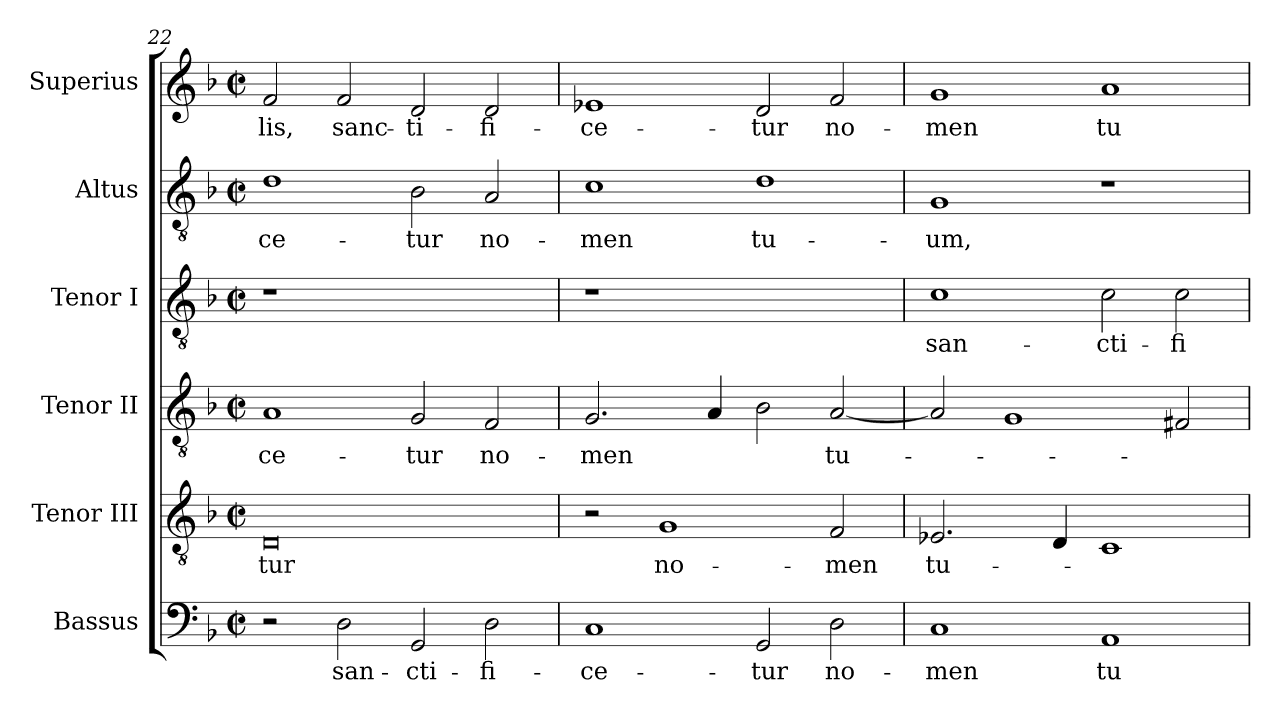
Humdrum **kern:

**kern	**text	**kern	**text	**kern	**text	**kern	**text	**kern	**text	**kern	**text
*part6	*part6	*part5	*part5	*part4	*part4	*part3	*part3	*part2	*part2	*part1	*part1
*staff6	*staff6	*staff5	*staff5	*staff4	*staff4	*staff3	*staff3	*staff2	*staff2	*staff1	*staff1
*I"Bassus	*	*I"Tenor III	*	*I"Tenor II	*	*I"Tenor I	*	*I"Altus	*	*I"Superius	*
*I'B.	*	*I'T.	*	*I'T.	*	*I'T.	*	*	*	*I'S.	*
*clefF4	*	*clefGv2	*	*clefGv2	*	*clefGv2	*	*clefGv2	*	*clefG2	*
*	*	*ITrd7c12	*	*ITrd7c12	*	*ITrd7c12	*	*ITrd7c12	*	*	*
*k[b-]	*	*k[b-]	*	*k[b-]	*	*k[b-]	*	*k[b-]	*	*k[b-]	*
*F:	*	*F:	*	*F:	*	*F:	*	*F:	*	*F:	*
*M2/2	*	*M2/2	*	*M2/2	*	*M2/2	*	*M2/2	*	*M2/2	*
*met(c|)	*	*met(c|)	*	*met(c|)	*	*met(c|)	*	*met(c|)	*	*met(c|)	*
=22	=22	=22	=22	=22	=22	=22	=22	=22	=22	=22	=22
!	!	!	!LO:LY:b:color=#000000	!	!	!	!	!	!	!	!
!	!	!	!	!	!LO:LY:b:color=#000000	!LO:N:vis=1	!	!	!	!	!
!	!	!	!	!	!	!	!	!	!LO:LY:b:color=#000000	!	!
!	!	!	!	!	!	!	!	!	!	!	!LO:LY:b:color=#000000
2r	.	0DDi	-tur	1AAi	-ce-	1r	.	1Di	-ce-	2fi/	-lis,
!	!LO:LY:b:color=#000000	!	!	!	!	!	!	!	!	!	!
!	!	!	!	!	!	!	!	!	!	!	!LO:LY:b:color=#000000
2Di\	san-	.	.	.	.	.	.	.	.	2fi/	sanc-
!	!LO:LY:b:color=#000000	!	!	!	!	!	!	!	!	!	!
!	!	!	!	!	!LO:LY:b:color=#000000	!	!	!	!	!	!
!	!	!	!	!	!	!	!	!	!LO:LY:b:color=#000000	!	!
!	!	!	!	!	!	!	!	!	!	!	!LO:LY:b:color=#000000
2GGi/	-cti-	.	.	2GGi/	-tur	1ryy	.	2BB-i\	-tur	2di/	-ti-
!	!LO:LY:b:color=#000000	!	!	!	!	!	!	!	!	!	!
!	!	!	!	!	!LO:LY:b:color=#000000	!	!	!	!	!	!
!	!	!	!	!	!	!	!	!	!LO:LY:b:color=#000000	!	!
!	!	!	!	!	!	!	!	!	!	!	!LO:LY:b:color=#000000
2Di\	-fi-	.	.	2FFi/	no-	.	.	2AAi/	no-	2di/	-fi-
=23	=23	=23	=23	=23	=23	=23	=23	=23	=23	=23	=23
!	!LO:LY:b:color=#000000	!	!	!	!	!	!	!	!	!	!
!	!	!	!	!	!LO:LY:b:color=#000000	!LO:N:vis=1	!	!	!	!	!
!	!	!	!	!	!	!	!	!	!LO:LY:b:color=#000000	!	!
!	!	!	!	!	!	!	!	!	!	!	!LO:LY:b:color=#000000
1Ci	-ce-	2r	.	2.GGi/	-men	1r	.	1Ci	-men	1e-Xi	-ce-
!	!	!	!LO:LY:b:color=#000000	!	!	!	!	!	!	!	!
.	.	1GGi	no-	.	.	.	.	.	.	.	.
.	.	.	.	4AAi/	.	.	.	.	.	.	.
!	!LO:LY:b:color=#000000	!	!	!	!	!	!	!	!	!	!
!	!	!	!	!	!	!	!	!	!LO:LY:b:color=#000000	!	!
!	!	!	!	!	!	!	!	!	!	!	!LO:LY:b:color=#000000
2GGi/	-tur	.	.	2BB-i\	.	1ryy	.	1Di	tu-	2di/	-tur
!	!LO:LY:b:color=#000000	!	!	!	!	!	!	!	!	!	!
!	!	!	!LO:LY:b:color=#000000	!	!	!	!	!	!	!	!
!	!	!	!	!	!LO:LY:b:color=#000000	!	!	!	!	!	!
!	!	!	!	!	!	!	!	!	!	!	!LO:LY:b:color=#000000
2Di\	no-	2FFi/	-men	[<2AAi/	tu-	.	.	.	.	2fi/	no-
=24	=24	=24	=24	=24	=24	=24	=24	=24	=24	=24	=24
!	!LO:LY:b:color=#000000	!	!	!	!	!	!	!	!	!	!
!	!	!	!LO:LY:b:color=#000000	!	!	!	!	!	!	!	!
!	!	!	!	!	!	!	!LO:LY:b:color=#000000	!	!	!	!
!	!	!	!	!	!	!	!	!	!LO:LY:b:color=#000000	!	!
!	!	!	!	!	!	!	!	!	!	!	!LO:LY:b:color=#000000
1Ci	-men	2.EE-Xi/	tu-	2AAi/]	.	1Ci	san-	1GGi	-um,	1gi	-men
.	.	.	.	1GGi	.	.	.	.	.	.	.
.	.	4DDi/	.	.	.	.	.	.	.	.	.
!	!LO:LY:b:color=#000000	!	!	!	!	!	!	!	!	!	!
!	!	!	!	!	!	!	!LO:LY:b:color=#000000	!	!	!	!
!	!	!	!	!	!	!	!	!	!	!	!LO:LY:b:color=#000000
1AAi	tu-	1CCi	.	.	.	2Ci\	-cti-	1r	.	1ai	tu-
!	!	!	!	!	!	!	!LO:LY:b:color=#000000	!	!	!	!
.	.	.	.	2FF#Xi/	.	2Ci\	-fi-	.	.	.	.
=	=	=	=	=	=	=	=	=	=	=	=
*-	*-	*-	*-	*-	*-	*-	*-	*-	*-	*-	*-
